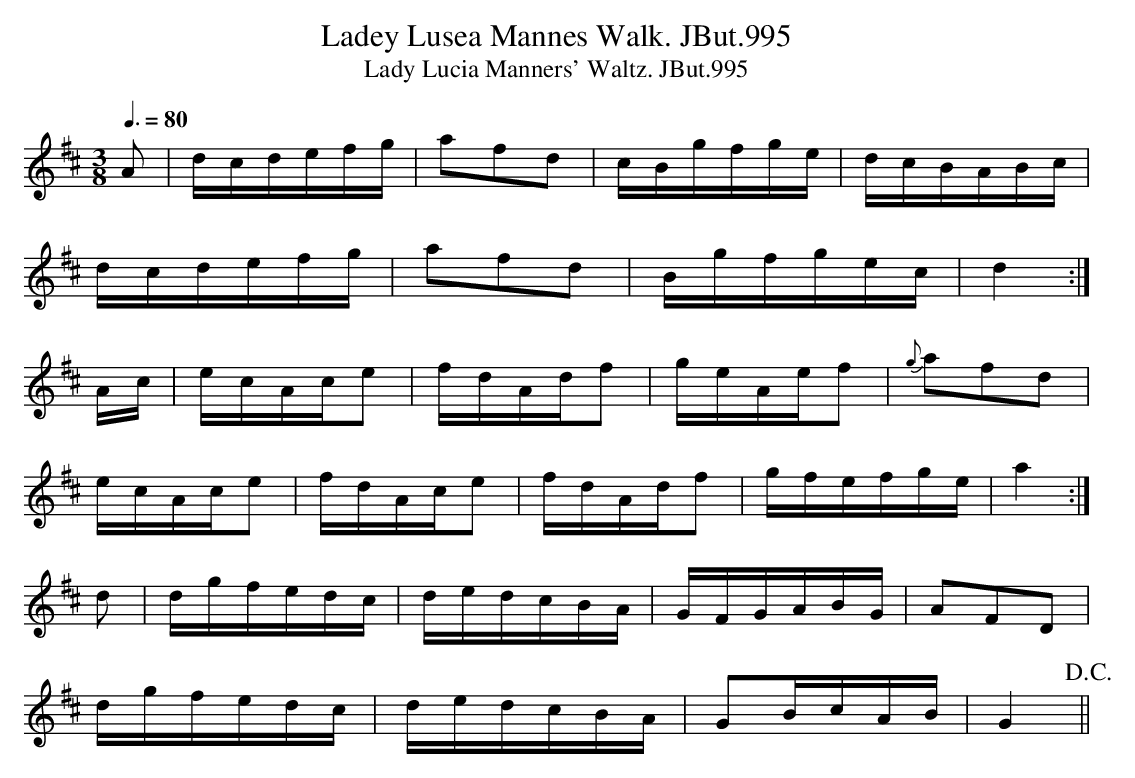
X:1
T:Ladey Lusea Mannes Walk. JBut.995
T:Lady Lucia Manners' Waltz. JBut.995
M:3/8
L:1/8
Q:3/8=80
K:D
A|d/c/d/e/f/g/|afd|c/B/g/f/g/e/|d/c/B/A/B/c/|
d/c/d/e/f/g/|afd|B/g/f/g/e/c/|d2:|
A/c/|e/c/A/c/e|f/d/A/d/f|g/e/A/e/f|{g}afd|
e/c/A/c/e|f/d/A/c/e|f/d/A/d/f|g/f/e/f/g/e/|a2:|
d|d/g/f/e/d/c/|d/e/d/c/B/A/|G/F/G/A/B/G/|AFD|
d/g/f/e/d/c/|d/e/d/c/B/A/|GB/c/A/B/|G2!D.C.!||
